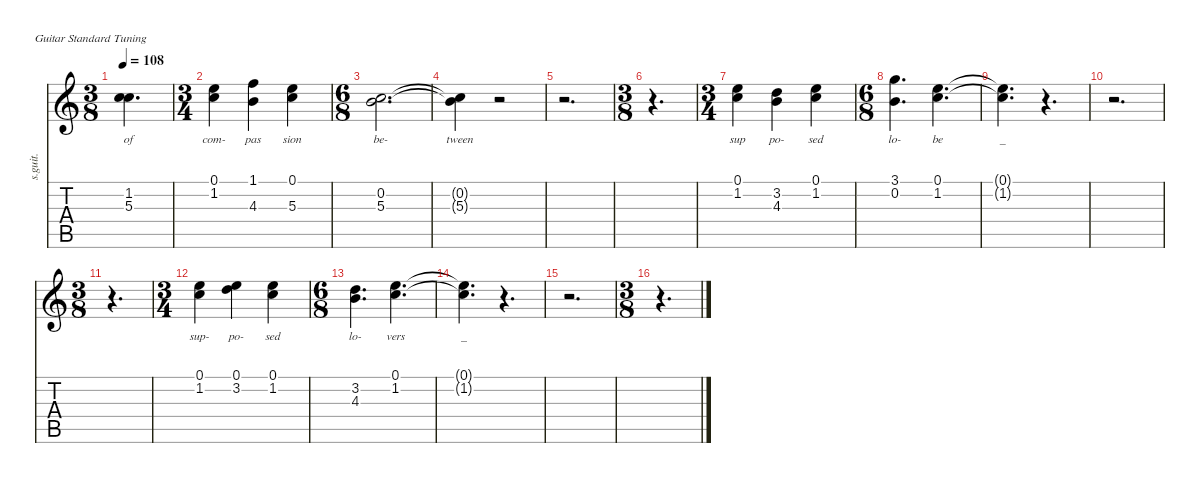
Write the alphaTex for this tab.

\defaultSystemsLayout 4
\hideDynamics
\bracketExtendMode nobrackets
\track ("Maynard James Keenan (Vocals)" "s.guit.") {instrument bassoon}
\staff {score tabs}
\tuning (E4 B3 G3 D3 A2 E2)
\displaytranspose 12
\ts (3 8)
\beaming (8 2 2 2 2)
\tempo 108
\clef g2
\ks c
(1.2 5.3).4{d lyrics (0 "of") lyrics (1 "") lyrics (2 "") lyrics (3 "") lyrics (4 "") dy f} |
\ts (3 4)
\beaming (8 2 2 2 2)
(0.1 1.2).4{lyrics (0 "com-") lyrics (1 "") lyrics (2 "") lyrics (3 "") lyrics (4 "")} (1.1 4.3).4{lyrics (0 "pas") lyrics (1 "") lyrics (2 "") lyrics (3 "") lyrics (4 "")} (0.1 5.3).4{lyrics (0 "sion") lyrics (1 "") lyrics (2 "") lyrics (3 "") lyrics (4 "")} |
\ts (6 8)
\beaming (8 2 2 2 2)
(0.2 5.3).2{d lyrics (0 "be-") lyrics (1 "") lyrics (2 "") lyrics (3 "") lyrics (4 "")} |
(0.2{t} 5.3{t}).4{lyrics (0 "tween") lyrics (1 "") lyrics (2 "") lyrics (3 "") lyrics (4 "")} r.2 |
r.2{d} |
\ts (3 8)
\beaming (8 2 2 2 2)
r.4{d} |
\ts (3 4)
\beaming (8 2 2 2 2)
(0.1 1.2).4{lyrics (0 "sup") lyrics (1 "") lyrics (2 "") lyrics (3 "") lyrics (4 "")} (3.2 4.3).4{lyrics (0 "po-") lyrics (1 "") lyrics (2 "") lyrics (3 "") lyrics (4 "")} (0.1 1.2).4{lyrics (0 "sed") lyrics (1 "") lyrics (2 "") lyrics (3 "") lyrics (4 "")} |
\ts (6 8)
\beaming (8 2 2 2 2)
(3.1 0.2).4{d lyrics (0 "lo-") lyrics (1 "") lyrics (2 "") lyrics (3 "") lyrics (4 "")} (0.1 1.2).4{d lyrics (0 "be") lyrics (1 "") lyrics (2 "") lyrics (3 "") lyrics (4 "")} |
(0.1{t} 1.2{t}).4{d lyrics (0 "_") lyrics (1 "") lyrics (2 "") lyrics (3 "") lyrics (4 "")} r.4{d} |
r.2{d} |
\ts (3 8)
\beaming (8 2 2 2 2)
r.4{d} |
\ts (3 4)
\beaming (8 2 2 2 2)
(0.1 1.2).4{lyrics (0 "sup-") lyrics (1 "") lyrics (2 "") lyrics (3 "") lyrics (4 "")} (0.1 3.2).4{lyrics (0 "po-") lyrics (1 "") lyrics (2 "") lyrics (3 "") lyrics (4 "")} (0.1 1.2).4{lyrics (0 "sed") lyrics (1 "") lyrics (2 "") lyrics (3 "") lyrics (4 "")} |
\ts (6 8)
\beaming (8 2 2 2 2)
(3.2 4.3).4{d lyrics (0 "lo-") lyrics (1 "") lyrics (2 "") lyrics (3 "") lyrics (4 "")} (0.1 1.2).4{d lyrics (0 "vers") lyrics (1 "") lyrics (2 "") lyrics (3 "") lyrics (4 "")} |
(0.1{t} 1.2{t}).4{d lyrics (0 "_") lyrics (1 "") lyrics (2 "") lyrics (3 "") lyrics (4 "")} r.4{d} |
r.2{d} |
\ts (3 8)
\beaming (8 2 2 2 2)
r.4{d}
